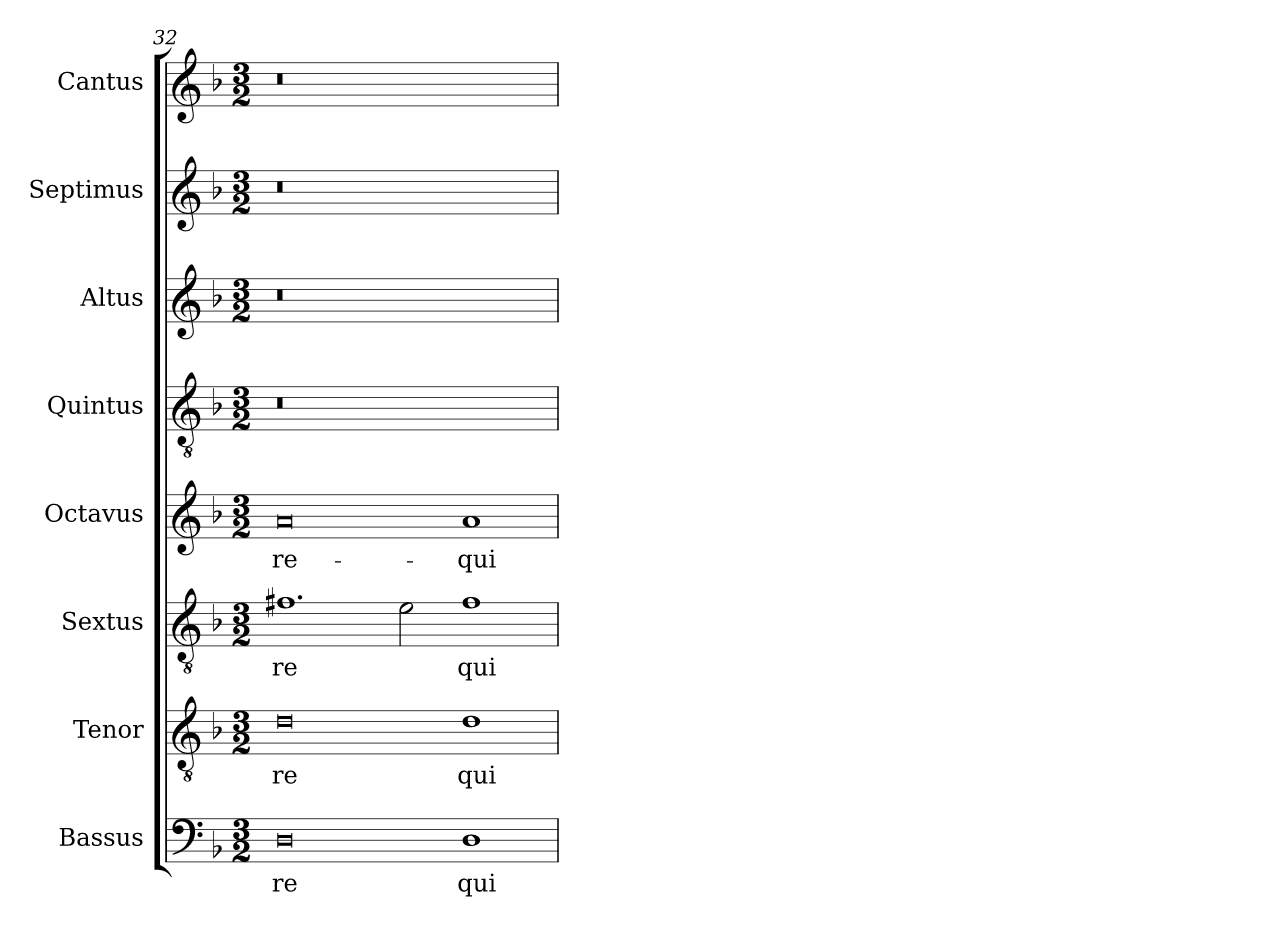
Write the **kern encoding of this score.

**kern	**text	**kern	**text	**kern	**text	**kern	**text	**kern	**kern	**kern	**kern
*part8	*part8	*part7	*part7	*part6	*part6	*part5	*part5	*part4	*part3	*part2	*part1
*staff8	*staff8	*staff7	*staff7	*staff6	*staff6	*staff5	*staff5	*staff4	*staff3	*staff2	*staff1
*I"Bassus	*	*I"Tenor	*	*I"Sextus	*	*I"Octavus	*	*I"Quintus	*I"Altus	*I"Septimus	*I"Cantus
*clefF4	*	*clefGv2	*	*clefGv2	*	*clefG2	*	*clefGv2	*clefG2	*clefG2	*clefG2
*k[b-]	*	*k[b-]	*	*k[b-]	*	*k[b-]	*	*k[b-]	*k[b-]	*k[b-]	*k[b-]
*F:	*	*F:	*	*F:	*	*F:	*	*F:	*F:	*F:	*F:
*M3/2	*	*M3/2	*	*M3/2	*	*M3/2	*	*M3/2	*M3/2	*M3/2	*M3/2
=32	=32	=32	=32	=32	=32	=32	=32	=32	=32	=32	=32
!	!LO:LY:b:cj	!	!LO:LY:b:cj	!	!LO:LY:b:cj	!	!LO:LY:b:cj	!	!	!	!
0D	re	0d	re	1.f#X	re	0a	re-	0.r	0.r	0.r	0.r
.	.	.	.	2e\	.	.	.	.	.	.	.
!	!LO:LY:b:cj	!	!LO:LY:b:cj	!	!LO:LY:b:cj	!	!LO:LY:b:cj	!	!	!	!
1D	qui	1d	qui	1f#	qui	1a	-qui-	.	.	.	.
=	=	=	=	=	=	=	=	=	=	=	=
*-	*-	*-	*-	*-	*-	*-	*-	*-	*-	*-	*-
